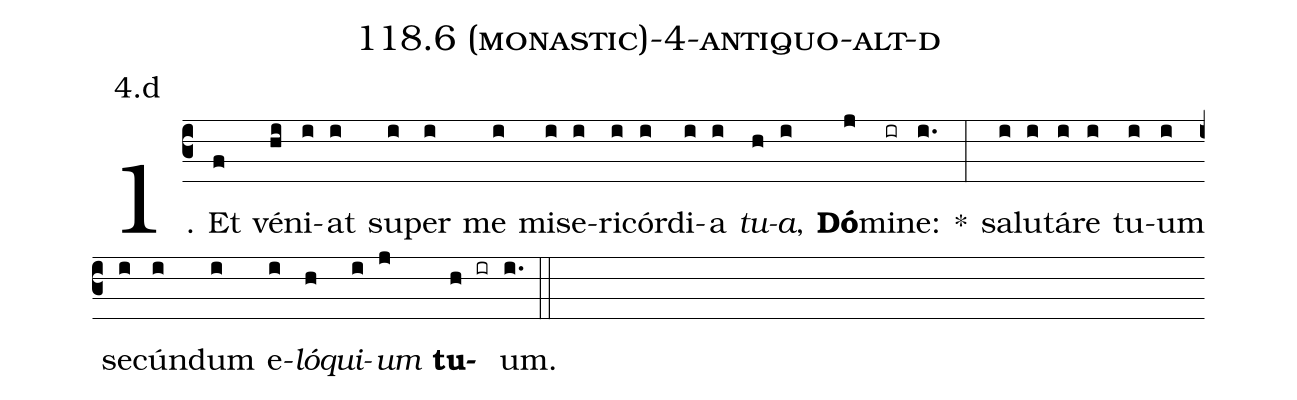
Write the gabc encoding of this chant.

name: 118.6 (monastic)-4-antiquo-alt-d;
annotation: 4.d;
%%
(c3)1. Et(f) vé(hi)ni(i)at(i) su(i)per(i) me(i) mi(i)se(i)ri(i)cór(i)di(i)a(i) <i>tu</i>(h)<i>a</i>,(i) <b>Dó</b>(j)mi(ir)ne:(i.) *(:) sa(i)lu(i)tá(i)re(i) tu(i)um(i) se(i)cún(i)dum(i) e(i)<i>ló</i>(h)<i>qui</i>(i)<i>um</i>(j) <b>tu</b>(h ir)um.(i.) (::)
